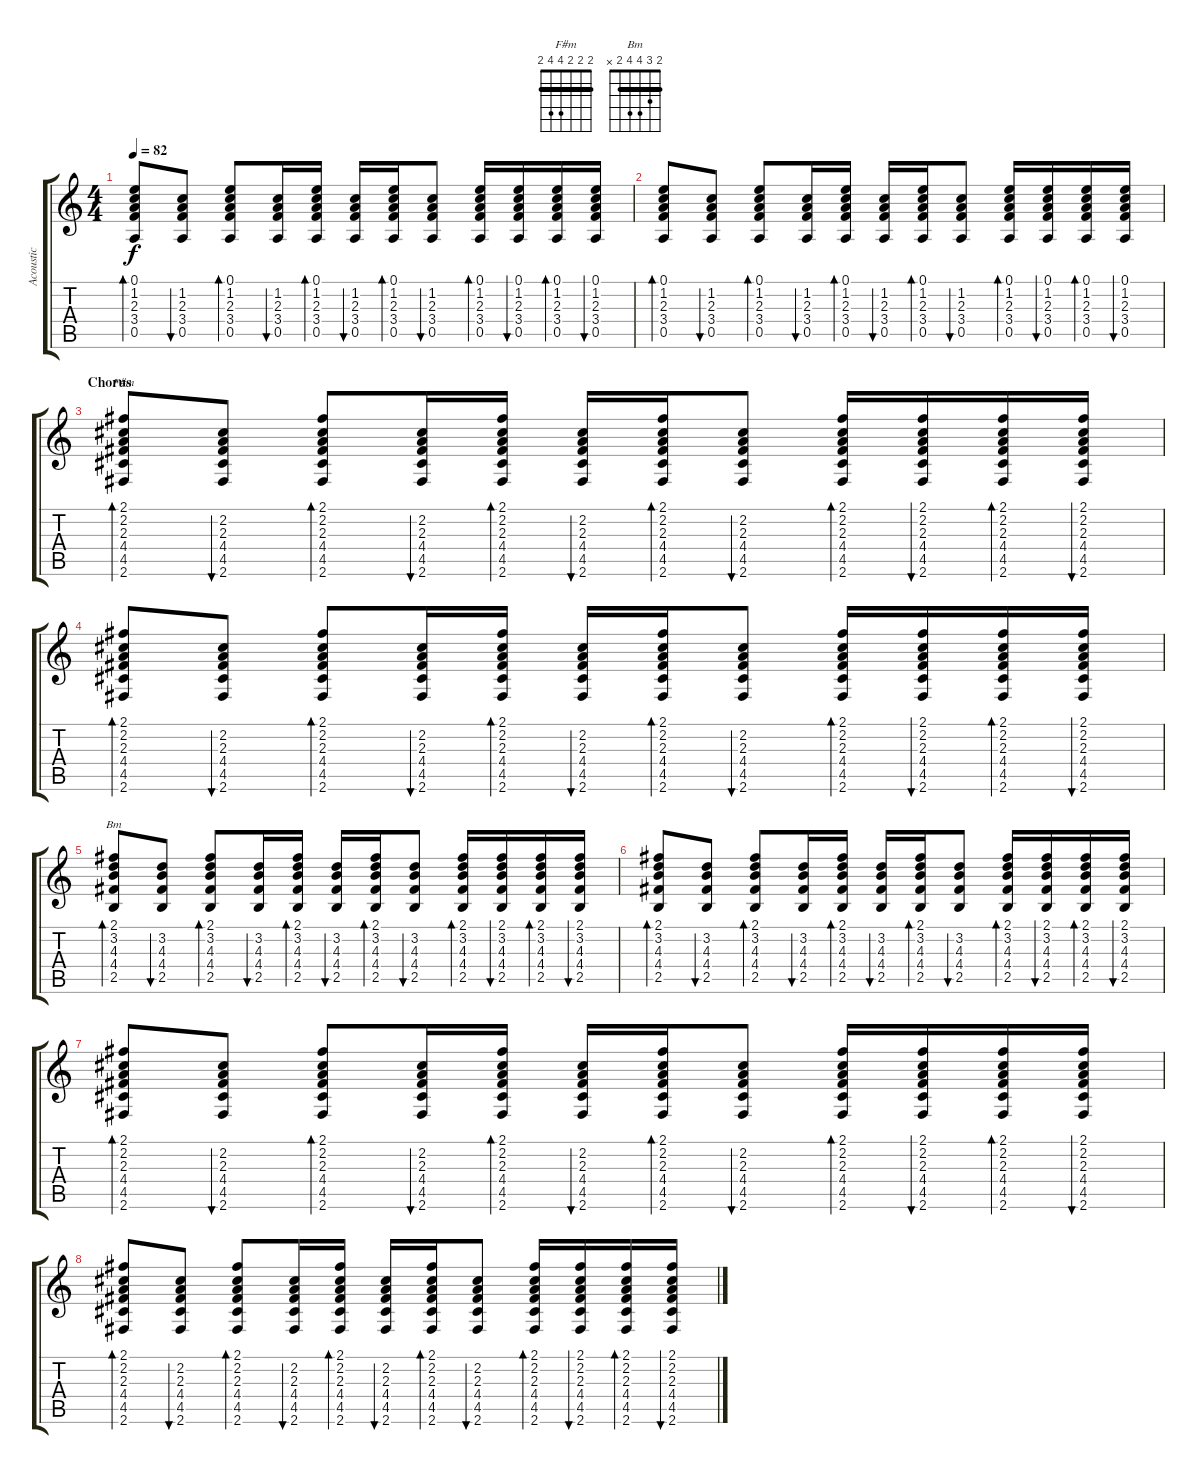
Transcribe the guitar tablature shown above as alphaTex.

\track ("Acoustic" "Acoustic") {instrument acousticguitarsteel}
\staff {score tabs}
\tuning (E4 B3 G3 D3 A2 E2) {hide}
\chord ("F#m" 2 2 2 4 4 2) {barre 2}
\chord ("Bm" 2 3 4 4 2 x) {barre 2}
\ts (4 4)
\tempo 82
\clef g2
\ks c
(0.1 1.2 2.3 3.4 0.5).8{bd 60 dy f} (1.2 2.3 3.4 0.5).8{bu 60} (0.1 1.2 2.3 3.4 0.5).8{bd 60} (1.2 2.3 3.4 0.5).16{bu 60} (0.1 1.2 2.3 3.4 0.5).16{bd 60} (1.2 2.3 3.4 0.5).16{bu 60} (0.1 1.2 2.3 3.4 0.5).16{bd 60} (1.2 2.3 3.4 0.5).8{bu 60} (0.1 1.2 2.3 3.4 0.5).16{bd 60} (0.1 1.2 2.3 3.4 0.5).16{bu 60} (0.1 1.2 2.3 3.4 0.5).16{bd 60} (0.1 1.2 2.3 3.4 0.5).16{bu 60} |
(0.1 1.2 2.3 3.4 0.5).8{bd 60} (1.2 2.3 3.4 0.5).8{bu 60} (0.1 1.2 2.3 3.4 0.5).8{bd 60} (1.2 2.3 3.4 0.5).16{bu 60} (0.1 1.2 2.3 3.4 0.5).16{bd 60} (1.2 2.3 3.4 0.5).16{bu 60} (0.1 1.2 2.3 3.4 0.5).16{bd 60} (1.2 2.3 3.4 0.5).8{bu 60} (0.1 1.2 2.3 3.4 0.5).16{bd 60} (0.1 1.2 2.3 3.4 0.5).16{bu 60} (0.1 1.2 2.3 3.4 0.5).16{bd 60} (0.1 1.2 2.3 3.4 0.5).16{bu 60} |
\section ("" "Chorus")
(2.1 2.2 2.3 4.4 4.5 2.6).8{bd 60 ch "F#m"} (2.2 2.3 4.4 4.5 2.6).8{bu 60} (2.1 2.2 2.3 4.4 4.5 2.6).8{bd 60} (2.2 2.3 4.4 4.5 2.6).16{bu 60} (2.1 2.2 2.3 4.4 4.5 2.6).16{bd 60} (2.2 2.3 4.4 4.5 2.6).16{bu 60} (2.1 2.2 2.3 4.4 4.5 2.6).16{bd 60} (2.2 2.3 4.4 4.5 2.6).8{bu 60} (2.1 2.2 2.3 4.4 4.5 2.6).16{bd 60} (2.1 2.2 2.3 4.4 4.5 2.6).16{bu 60} (2.1 2.2 2.3 4.4 4.5 2.6).16{bd 60} (2.1 2.2 2.3 4.4 4.5 2.6).16{bu 60} |
(2.1 2.2 2.3 4.4 4.5 2.6).8{bd 60} (2.2 2.3 4.4 4.5 2.6).8{bu 60} (2.1 2.2 2.3 4.4 4.5 2.6).8{bd 60} (2.2 2.3 4.4 4.5 2.6).16{bu 60} (2.1 2.2 2.3 4.4 4.5 2.6).16{bd 60} (2.2 2.3 4.4 4.5 2.6).16{bu 60} (2.1 2.2 2.3 4.4 4.5 2.6).16{bd 60} (2.2 2.3 4.4 4.5 2.6).8{bu 60} (2.1 2.2 2.3 4.4 4.5 2.6).16{bd 60} (2.1 2.2 2.3 4.4 4.5 2.6).16{bu 60} (2.1 2.2 2.3 4.4 4.5 2.6).16{bd 60} (2.1 2.2 2.3 4.4 4.5 2.6).16{bu 60} |
(2.1 3.2 4.3 4.4 2.5).8{bd 60 ch "Bm"} (3.2 4.3 4.4 2.5).8{bu 60} (2.1 3.2 4.3 4.4 2.5).8{bd 60} (3.2 4.3 4.4 2.5).16{bu 60} (2.1 3.2 4.3 4.4 2.5).16{bd 60} (3.2 4.3 4.4 2.5).16{bu 60} (2.1 3.2 4.3 4.4 2.5).16{bd 60} (3.2 4.3 4.4 2.5).8{bu 60} (2.1 3.2 4.3 4.4 2.5).16{bd 60} (2.1 3.2 4.3 4.4 2.5).16{bu 60} (2.1 3.2 4.3 4.4 2.5).16{bd 60} (2.1 3.2 4.3 4.4 2.5).16{bu 60} |
(2.1 3.2 4.3 4.4 2.5).8{bd 60} (3.2 4.3 4.4 2.5).8{bu 60} (2.1 3.2 4.3 4.4 2.5).8{bd 60} (3.2 4.3 4.4 2.5).16{bu 60} (2.1 3.2 4.3 4.4 2.5).16{bd 60} (3.2 4.3 4.4 2.5).16{bu 60} (2.1 3.2 4.3 4.4 2.5).16{bd 60} (3.2 4.3 4.4 2.5).8{bu 60} (2.1 3.2 4.3 4.4 2.5).16{bd 60} (2.1 3.2 4.3 4.4 2.5).16{bu 60} (2.1 3.2 4.3 4.4 2.5).16{bd 60} (2.1 3.2 4.3 4.4 2.5).16{bu 60} |
(2.1 2.2 2.3 4.4 4.5 2.6).8{bd 60} (2.2 2.3 4.4 4.5 2.6).8{bu 60} (2.1 2.2 2.3 4.4 4.5 2.6).8{bd 60} (2.2 2.3 4.4 4.5 2.6).16{bu 60} (2.1 2.2 2.3 4.4 4.5 2.6).16{bd 60} (2.2 2.3 4.4 4.5 2.6).16{bu 60} (2.1 2.2 2.3 4.4 4.5 2.6).16{bd 60} (2.2 2.3 4.4 4.5 2.6).8{bu 60} (2.1 2.2 2.3 4.4 4.5 2.6).16{bd 60} (2.1 2.2 2.3 4.4 4.5 2.6).16{bu 60} (2.1 2.2 2.3 4.4 4.5 2.6).16{bd 60} (2.1 2.2 2.3 4.4 4.5 2.6).16{bu 60} |
(2.1 2.2 2.3 4.4 4.5 2.6).8{bd 60} (2.2 2.3 4.4 4.5 2.6).8{bu 60} (2.1 2.2 2.3 4.4 4.5 2.6).8{bd 60} (2.2 2.3 4.4 4.5 2.6).16{bu 60} (2.1 2.2 2.3 4.4 4.5 2.6).16{bd 60} (2.2 2.3 4.4 4.5 2.6).16{bu 60} (2.1 2.2 2.3 4.4 4.5 2.6).16{bd 60} (2.2 2.3 4.4 4.5 2.6).8{bu 60} (2.1 2.2 2.3 4.4 4.5 2.6).16{bd 60} (2.1 2.2 2.3 4.4 4.5 2.6).16{bu 60} (2.1 2.2 2.3 4.4 4.5 2.6).16{bd 60} (2.1 2.2 2.3 4.4 4.5 2.6).16{bu 60}
